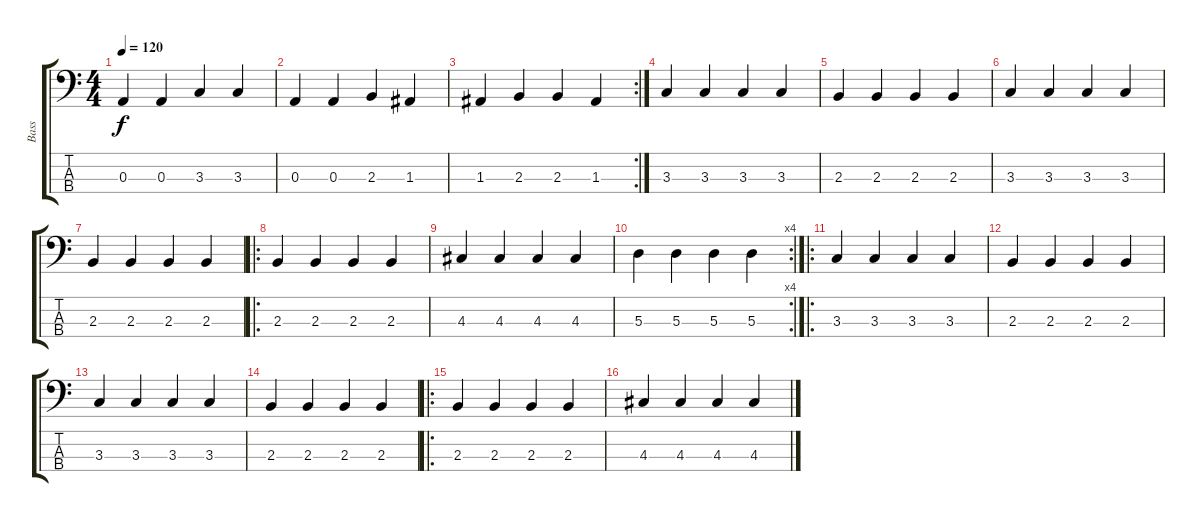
\track ("Bass" "Bass") {instrument electricbassfinger}
\staff {score tabs}
\tuning (G2 D2 A1 E1) {hide}
\ts (4 4)
\tempo 120
\clef f4
\ks c
0.3.4{dy f} 0.3.4 3.3.4 3.3.4 |
0.3.4 0.3.4 2.3.4 1.3.4 |
\rc 2
1.3.4 2.3.4 2.3.4 1.3.4 |
3.3.4 3.3.4 3.3.4 3.3.4 |
2.3.4 2.3.4 2.3.4 2.3.4 |
3.3.4 3.3.4 3.3.4 3.3.4 |
2.3.4 2.3.4 2.3.4 2.3.4 |
\ro
2.3.4 2.3.4 2.3.4 2.3.4 |
4.3.4 4.3.4 4.3.4 4.3.4 |
\rc 4
5.3.4 5.3.4 5.3.4 5.3.4 |
\ro
3.3.4 3.3.4 3.3.4 3.3.4 |
2.3.4 2.3.4 2.3.4 2.3.4 |
3.3.4 3.3.4 3.3.4 3.3.4 |
2.3.4 2.3.4 2.3.4 2.3.4 |
\ro
2.3.4 2.3.4 2.3.4 2.3.4 |
4.3.4 4.3.4 4.3.4 4.3.4
